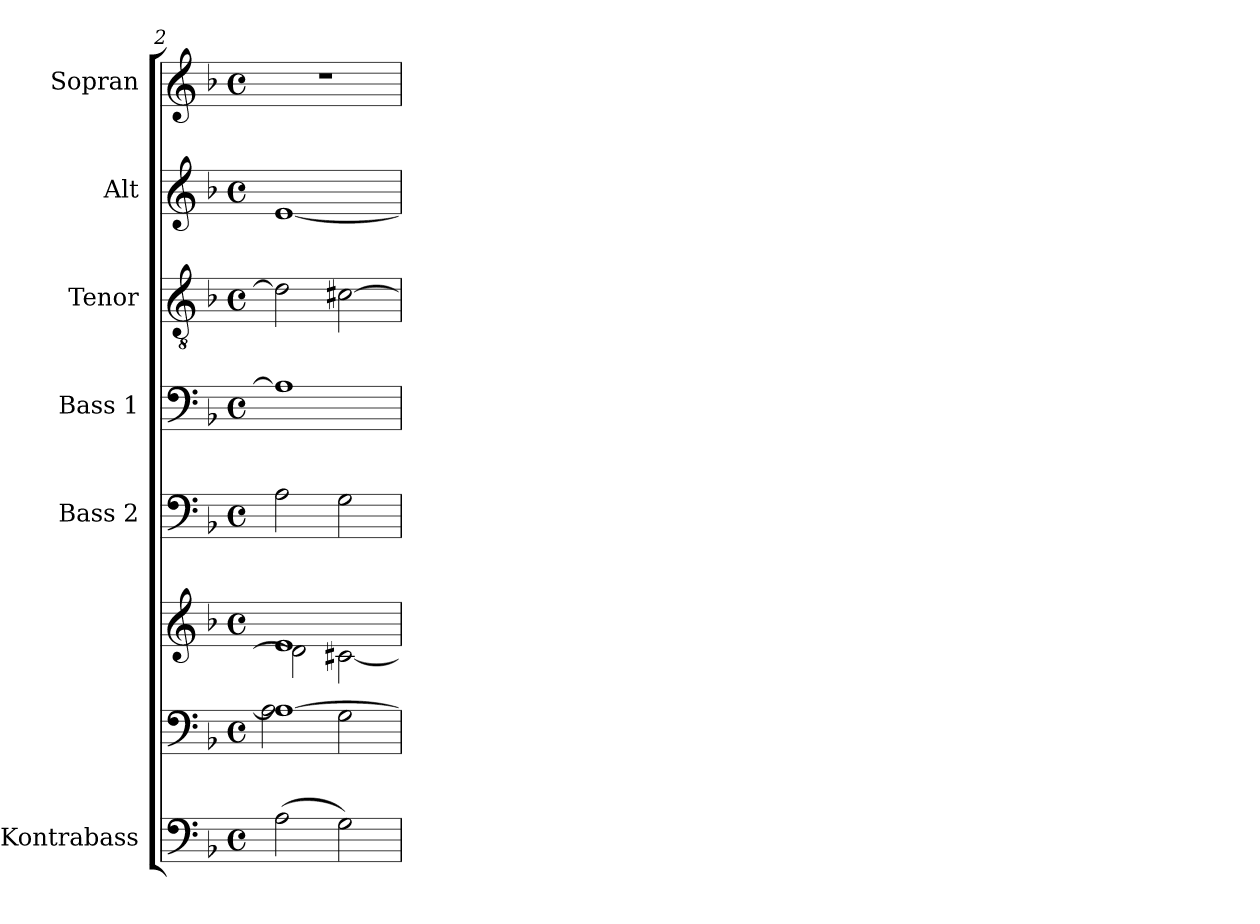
**kern	**kern	**kern	**kern	**kern	**kern	**kern	**kern
*part7	*part6	*part6	*part5	*part4	*part3	*part2	*part1
*staff8	*staff7	*staff6	*staff5	*staff4	*staff3	*staff2	*staff1
*I"Kontrabass	*	*	*I"Bass 2	*I"Bass 1	*I"Tenor	*I"Alt	*I"Sopran
*I'Kb.	*	*	*I'B. 2	*I'B. 1	*I'T.	*I'A.	*I'S.
*clefF4	*clefF4	*clefG2	*clefF4	*clefF4	*clefGv2	*clefG2	*clefG2
*ITrd7c12	*	*	*	*	*	*	*
*k[b-]	*k[b-]	*k[b-]	*k[b-]	*k[b-]	*k[b-]	*k[b-]	*k[b-]
*F:	*F:	*F:	*F:	*F:	*F:	*F:	*F:
*M4/4	*M4/4	*M4/4	*M4/4	*M4/4	*M4/4	*M4/4	*M4/4
*met(c)	*met(c)	*met(c)	*met(c)	*met(c)	*met(c)	*met(c)	*met(c)
=2	=2	=2	=2	=2	=2	=2	=2
*	*^	*^	*	*	*	*	*
(>2AA\	1A_	2A\	1e	2d\]	2A\	1A]	2d\]	[1e	1r
2GG\)	.	2G\	.	[<2c#X\	2G\	.	[2c#X\	.	.
*	*v	*v	*	*	*	*	*	*	*
*	*	*v	*v	*	*	*	*	*
=	=	=	=	=	=	=	=
*-	*-	*-	*-	*-	*-	*-	*-
